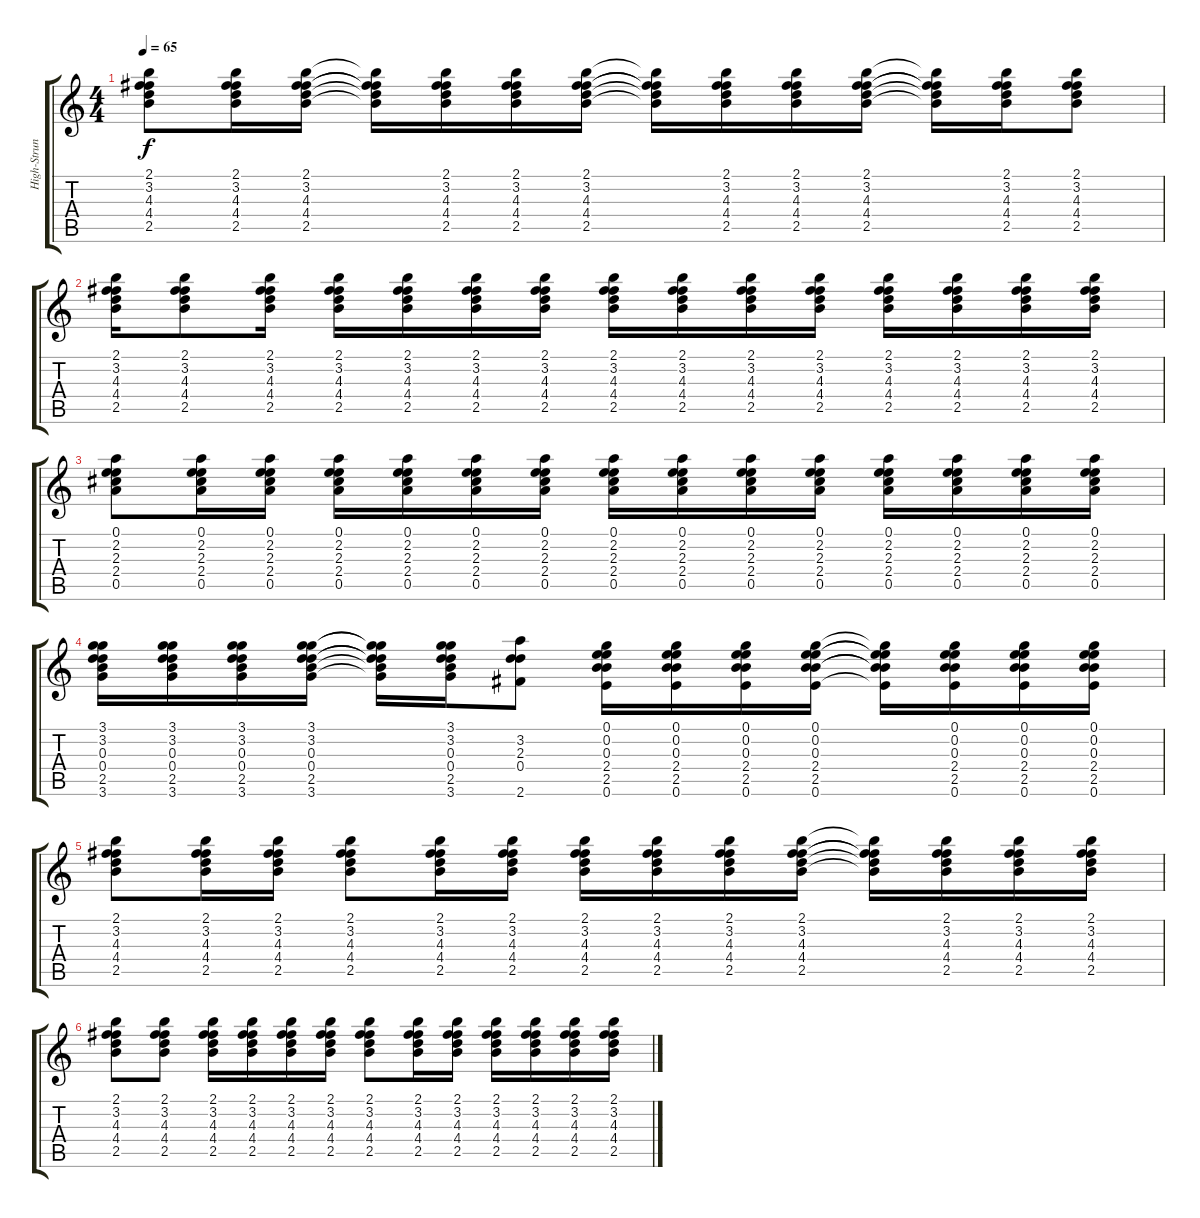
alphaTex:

\track ("High-Strung Acoustic" "High-Strun") {instrument acousticguitarsteel}
\staff {score tabs}
\tuning (E4 B3 G4 D4 A3 E3) {hide}
\ts (4 4)
\tempo 65
\clef g2
\ks c
(2.1 3.2 4.3 4.4 2.5).8{dy f} (2.1 3.2 4.3 4.4 2.5).16 (2.1 3.2 4.3 4.4 2.5).16 (2.1{t} 3.2{t} 4.3{t} 4.4{t} 2.5{t}).16 (2.1 3.2 4.3 4.4 2.5).16 (2.1 3.2 4.3 4.4 2.5).16 (2.1 3.2 4.3 4.4 2.5).16 (2.1{t} 3.2{t} 4.3{t} 4.4{t} 2.5{t}).16 (2.1 3.2 4.3 4.4 2.5).16 (2.1 3.2 4.3 4.4 2.5).16 (2.1 3.2 4.3 4.4 2.5).16 (2.1{t} 3.2{t} 4.3{t} 4.4{t} 2.5{t}).16 (2.1 3.2 4.3 4.4 2.5).16 (2.1 3.2 4.3 4.4 2.5).8 |
(2.1 3.2 4.3 4.4 2.5).16 (2.1 3.2 4.3 4.4 2.5).8 (2.1 3.2 4.3 4.4 2.5).16 (2.1 3.2 4.3 4.4 2.5).16 (2.1 3.2 4.3 4.4 2.5).16 (2.1 3.2 4.3 4.4 2.5).16 (2.1 3.2 4.3 4.4 2.5).16 (2.1 3.2 4.3 4.4 2.5).16 (2.1 3.2 4.3 4.4 2.5).16 (2.1 3.2 4.3 4.4 2.5).16 (2.1 3.2 4.3 4.4 2.5).16 (2.1 3.2 4.3 4.4 2.5).16 (2.1 3.2 4.3 4.4 2.5).16 (2.1 3.2 4.3 4.4 2.5).16 (2.1 3.2 4.3 4.4 2.5).16 |
(0.1 2.2 2.3 2.4 0.5).8{volume 5} (0.1 2.2 2.3 2.4 0.5).16 (0.1 2.2 2.3 2.4 0.5).16 (0.1 2.2 2.3 2.4 0.5).16 (0.1 2.2 2.3 2.4 0.5).16 (0.1 2.2 2.3 2.4 0.5).16 (0.1 2.2 2.3 2.4 0.5).16 (0.1 2.2 2.3 2.4 0.5).16 (0.1 2.2 2.3 2.4 0.5).16 (0.1 2.2 2.3 2.4 0.5).16 (0.1 2.2 2.3 2.4 0.5).16 (0.1 2.2 2.3 2.4 0.5).16 (0.1 2.2 2.3 2.4 0.5).16 (0.1 2.2 2.3 2.4 0.5).16 (0.1 2.2 2.3 2.4 0.5).16 |
(3.1 3.2 0.3 0.4 2.5 3.6).16 (3.1 3.2 0.3 0.4 2.5 3.6).16 (3.1 3.2 0.3 0.4 2.5 3.6).16 (3.1 3.2 0.3 0.4 2.5 3.6).16 (3.1{t} 3.2{t} 0.3{t} 0.4{t} 2.5{t} 3.6{t}).16 (3.1 3.2 0.3 0.4 2.5 3.6).16 (3.2 2.3 0.4 2.6).8 (0.1 0.2 0.3 2.4 2.5 0.6).16 (0.1 0.2 0.3 2.4 2.5 0.6).16 (0.1 0.2 0.3 2.4 2.5 0.6).16 (0.1 0.2 0.3 2.4 2.5 0.6).16 (0.1{t} 0.2{t} 0.3{t} 2.4{t} 2.5{t} 0.6{t}).16 (0.1 0.2 0.3 2.4 2.5 0.6).16 (0.1 0.2 0.3 2.4 2.5 0.6).16 (0.1 0.2 0.3 2.4 2.5 0.6).16 |
(2.1 3.2 4.3 4.4 2.5).8{volume 0} (2.1 3.2 4.3 4.4 2.5).16 (2.1 3.2 4.3 4.4 2.5).16 (2.1 3.2 4.3 4.4 2.5).8 (2.1 3.2 4.3 4.4 2.5).16 (2.1 3.2 4.3 4.4 2.5).16 (2.1 3.2 4.3 4.4 2.5).16 (2.1 3.2 4.3 4.4 2.5).16 (2.1 3.2 4.3 4.4 2.5).16 (2.1 3.2 4.3 4.4 2.5).16 (2.1{t} 3.2{t} 4.3{t} 4.4{t} 2.5{t}).16 (2.1 3.2 4.3 4.4 2.5).16 (2.1 3.2 4.3 4.4 2.5).16 (2.1 3.2 4.3 4.4 2.5).16 |
(2.1 3.2 4.3 4.4 2.5).8 (2.1 3.2 4.3 4.4 2.5).8 (2.1 3.2 4.3 4.4 2.5).16 (2.1 3.2 4.3 4.4 2.5).16 (2.1 3.2 4.3 4.4 2.5).16 (2.1 3.2 4.3 4.4 2.5).16 (2.1 3.2 4.3 4.4 2.5).8 (2.1 3.2 4.3 4.4 2.5).16 (2.1 3.2 4.3 4.4 2.5).16 (2.1 3.2 4.3 4.4 2.5).16 (2.1 3.2 4.3 4.4 2.5).16 (2.1 3.2 4.3 4.4 2.5).16 (2.1 3.2 4.3 4.4 2.5).16
